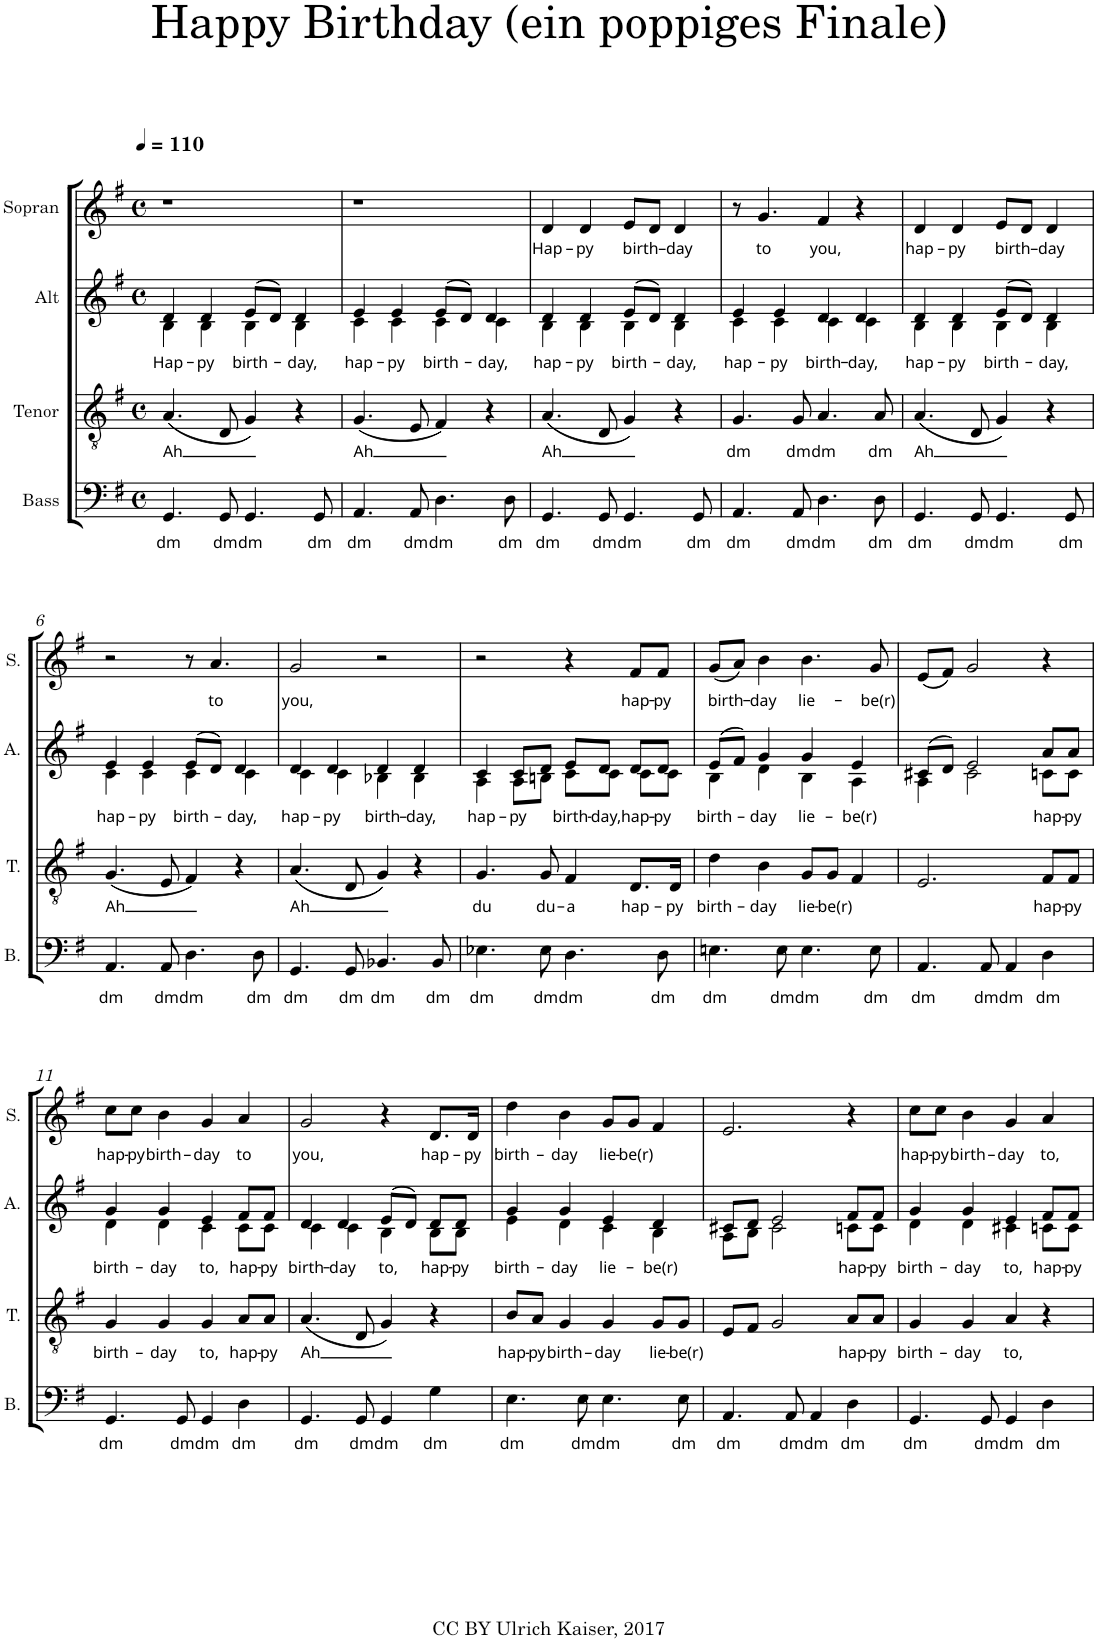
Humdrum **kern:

**kern	**text	**kern	**text	**kern	**text	**kern	**text
*part4	*part4	*part3	*part3	*part2	*part2	*part1	*part1
*staff4	*staff4	*staff3	*staff3	*staff2	*staff2	*staff1	*staff1
*I"Bass	*	*I"Tenor	*	*I"Alt	*	*I"Sopran	*
*I'B.	*	*I'T.	*	*I'A.	*	*I'S.	*
*clefF4	*	*clefGv2	*	*clefG2	*	*clefG2	*
*k[f#]	*	*k[f#]	*	*k[f#]	*	*k[f#]	*
*G:	*	*G:	*	*G:	*	*G:	*
*M4/4	*	*M4/4	*	*M4/4	*	*M4/4	*
*met(c)	*	*met(c)	*	*met(c)	*	*met(c)	*
*MM110	*	*MM110	*	*MM110	*	*MM110	*
=1	=1	=1	=1	=1	=1	=1	=1
!	!LO:LY:b	!	!LO:LY:b	!	!LO:LY:b	!	!
*	*	*	*	*^	*	*	*
4.GG/	dm	(4.A/	Ah	4d/	4B\	Hap-	1r	.
!	!	!	!	!	!	!LO:LY:b	!	!
.	.	.	.	4d/	4B\	-py	.	.
!	!LO:LY:b	!	!	!	!	!	!	!
8GG/	dm	8D/	.	.	.	.	.	.
!	!LO:LY:b	!	!	!	!	!LO:LY:b	!	!
4.GG/	dm	4G/)	.	(8e/L	4B\	birth-	.	.
.	.	.	.	8d/J)	.	.	.	.
!	!	!	!	!	!	!LO:LY:b	!	!
.	.	4r	.	4d/	4B\	-day,	.	.
!	!LO:LY:b	!	!	!	!	!	!	!
8GG/	dm	.	.	.	.	.	.	.
=2	=2	=2	=2	=2	=2	=2	=2	=2
!	!LO:LY:b	!	!LO:LY:b	!	!	!LO:LY:b	!	!
4.AA/	dm	(4.G/	Ah	4e/	4c\	hap-	1r	.
!	!	!	!	!	!	!LO:LY:b	!	!
.	.	.	.	4e/	4c\	-py	.	.
!	!LO:LY:b	!	!	!	!	!	!	!
8AA/	dm	8E/	.	.	.	.	.	.
!	!LO:LY:b	!	!	!	!	!LO:LY:b	!	!
4.D\	dm	4F#/)	.	(8e/L	4c\	birth-	.	.
.	.	.	.	8d/J)	.	.	.	.
!	!	!	!	!	!	!LO:LY:b	!	!
.	.	4r	.	4d/	4c\	-day,	.	.
!	!LO:LY:b	!	!	!	!	!	!	!
8D\	dm	.	.	.	.	.	.	.
=3	=3	=3	=3	=3	=3	=3	=3	=3
!	!LO:LY:b	!	!LO:LY:b	!	!	!LO:LY:b	!	!LO:LY:b
4.GG/	dm	(4.A/	Ah	4d/	4B\	hap-	4d/	Hap-
!	!	!	!	!	!	!LO:LY:b	!	!LO:LY:b
.	.	.	.	4d/	4B\	-py	4d/	-py
!	!LO:LY:b	!	!	!	!	!	!	!
8GG/	dm	8D/	.	.	.	.	.	.
!	!LO:LY:b	!	!	!	!	!LO:LY:b	!	!LO:LY:b
4.GG/	dm	4G/)	.	(8e/L	4B\	birth-	8e/L	birth-
.	.	.	.	8d/J)	.	.	8d/J	.
!	!	!	!	!	!	!LO:LY:b	!	!LO:LY:b
.	.	4r	.	4d/	4B\	-day,	4d/	-day
!	!LO:LY:b	!	!	!	!	!	!	!
8GG/	dm	.	.	.	.	.	.	.
=4	=4	=4	=4	=4	=4	=4	=4	=4
!	!LO:LY:b	!	!LO:LY:b	!	!	!LO:LY:b	!	!
4.AA/	dm	4.G/	dm	4e/	4c\	hap-	8r	.
!	!	!	!	!	!	!	!	!LO:LY:b
.	.	.	.	.	.	.	4.g/	to
!	!	!	!	!	!	!LO:LY:b	!	!
.	.	.	.	4e/	4c\	-py	.	.
!	!LO:LY:b	!	!LO:LY:b	!	!	!	!	!
8AA/	dm	8G/	dm	.	.	.	.	.
!	!LO:LY:b	!	!LO:LY:b	!	!	!LO:LY:b	!	!LO:LY:b
4.D\	dm	4.A/	dm	4d/	4c\	birth-	4f#/	you,
!	!	!	!	!	!	!LO:LY:b	!	!
.	.	.	.	4d/	4c\	-day,	4r	.
!	!LO:LY:b	!	!LO:LY:b	!	!	!	!	!
8D\	dm	8A/	dm	.	.	.	.	.
=5	=5	=5	=5	=5	=5	=5	=5	=5
!	!LO:LY:b	!	!LO:LY:b	!	!	!LO:LY:b	!	!LO:LY:b
4.GG/	dm	(4.A/	Ah	4d/	4B\	hap-	4d/	hap-
!	!	!	!	!	!	!LO:LY:b	!	!LO:LY:b
.	.	.	.	4d/	4B\	-py	4d/	-py
!	!LO:LY:b	!	!	!	!	!	!	!
8GG/	dm	8D/	.	.	.	.	.	.
!	!LO:LY:b	!	!	!	!	!LO:LY:b	!	!LO:LY:b
4.GG/	dm	4G/)	.	(8e/L	4B\	birth-	8e/L	birth-
.	.	.	.	8d/J)	.	.	8d/J	.
!	!	!	!	!	!	!LO:LY:b	!	!LO:LY:b
.	.	4r	.	4d/	4B\	-day,	4d/	-day
!	!LO:LY:b	!	!	!	!	!	!	!
8GG/	dm	.	.	.	.	.	.	.
!!LO:LB:g=z
=6	=6	=6	=6	=6	=6	=6	=6	=6
!	!LO:LY:b	!	!LO:LY:b	!	!	!LO:LY:b	!	!
4.AA/	dm	(4.G/	Ah	4e/	4c\	hap-	2r	.
!	!	!	!	!	!	!LO:LY:b	!	!
.	.	.	.	4e/	4c\	-py	.	.
!	!LO:LY:b	!	!	!	!	!	!	!
8AA/	dm	8E/	.	.	.	.	.	.
!	!LO:LY:b	!	!	!	!	!LO:LY:b	!	!
4.D\	dm	4F#/)	.	(8e/L	4c\	birth-	8r	.
!	!	!	!	!	!	!	!	!LO:LY:b
.	.	.	.	8d/J)	.	.	4.a/	to
!	!	!	!	!	!	!LO:LY:b	!	!
.	.	4r	.	4d/	4c\	-day,	.	.
!	!LO:LY:b	!	!	!	!	!	!	!
8D\	dm	.	.	.	.	.	.	.
=7	=7	=7	=7	=7	=7	=7	=7	=7
!	!LO:LY:b	!	!LO:LY:b	!	!	!LO:LY:b	!	!LO:LY:b
4.GG/	dm	(4.A/	Ah	4d/	4c\	hap-	2g/	you,
!	!	!	!	!	!	!LO:LY:b	!	!
.	.	.	.	4d/	4c\	-py	.	.
!	!LO:LY:b	!	!	!	!	!	!	!
8GG/	dm	8D/	.	.	.	.	.	.
!	!LO:LY:b	!	!	!	!	!LO:LY:b	!	!
4.BB-X/	dm	4G/)	.	4d/	4B-X\	birth-	2r	.
!	!	!	!	!	!	!LO:LY:b	!	!
.	.	4r	.	4d/	4B-\	-day,	.	.
!	!LO:LY:b	!	!	!	!	!	!	!
8BB-/	dm	.	.	.	.	.	.	.
=8	=8	=8	=8	=8	=8	=8	=8	=8
!	!LO:LY:b	!	!LO:LY:b	!	!	!LO:LY:b	!	!
4.E-X\	dm	4.G/	du	4c/	4A\	hap-	2r	.
!	!	!	!	!	!	!LO:LY:b	!	!
.	.	.	.	8c/L	8A\L	-py	.	.
!	!LO:LY:b	!	!LO:LY:b	!	!	!	!	!
8E-\	dm	8G/	du-	8d/J	8Bn\J	.	.	.
!	!LO:LY:b	!	!LO:LY:b	!	!	!LO:LY:b	!	!
4.D\	dm	4F#/	-a	8e/L	8c\L	birth-	4r	.
!	!	!	!	!	!	!LO:LY:b	!	!
.	.	.	.	8d/J	8c\J	-day,	.	.
!	!	!	!LO:LY:b	!	!	!LO:LY:b	!	!LO:LY:b
.	.	8.D/L	hap-	8d/L	8c\L	hap-	8f#/L	hap-
!	!LO:LY:b	!	!	!	!	!LO:LY:b	!	!LO:LY:b
8D\	dm	.	.	8d/J	8c\J	-py	8f#/J	-py
!	!	!	!LO:LY:b	!	!	!	!	!
.	.	16D/Jk	-py	.	.	.	.	.
=9	=9	=9	=9	=9	=9	=9	=9	=9
!	!LO:LY:b	!	!LO:LY:b	!	!	!LO:LY:b	!	!LO:LY:b
4.En\	dm	4d\	birth-	(8e/L	4B\	birth-	(8g/L	birth-
.	.	.	.	8f#/J)	.	.	8a/J)	.
!	!	!	!LO:LY:b	!	!	!LO:LY:b	!	!LO:LY:b
.	.	4B\	-day	4g/	4d\	-day	4b\	-day
!	!LO:LY:b	!	!	!	!	!	!	!
8E\	dm	.	.	.	.	.	.	.
!	!LO:LY:b	!	!LO:LY:b	!	!	!LO:LY:b	!	!LO:LY:b
4.E\	dm	8G/L	lie-	4g/	4B\	lie-	4.b\	lie-
!	!	!	!LO:LY:b	!	!	!	!	!
.	.	8G/J	-be(r)	.	.	.	.	.
!	!	!	!	!	!	!LO:LY:b	!	!
.	.	4F#/	.	4e/	4A\	-be(r)	.	.
!	!LO:LY:b	!	!	!	!	!	!	!LO:LY:b
8E\	dm	.	.	.	.	.	8g/	-be(r)
=10	=10	=10	=10	=10	=10	=10	=10	=10
!	!LO:LY:b	!	!	!	!	!	!	!
4.AA/	dm	2.E/	.	(8c#X/L	4A\	.	(8e/L	.
.	.	.	.	8d/J)	.	.	8f#/J)	.
.	.	.	.	2e/	2c#\	.	2g/	.
!	!LO:LY:b	!	!	!	!	!	!	!
8AA/	dm	.	.	.	.	.	.	.
!	!LO:LY:b	!	!	!	!	!	!	!
4AA/	dm	.	.	.	.	.	.	.
!	!LO:LY:b	!	!LO:LY:b	!	!	!LO:LY:b	!	!
4D\	dm	8F#/L	hap-	8a/L	8cn\L	hap-	4r	.
!	!	!	!LO:LY:b	!	!	!LO:LY:b	!	!
.	.	8F#/J	-py	8a/J	8c\J	-py	.	.
!!LO:LB:g=z
=11	=11	=11	=11	=11	=11	=11	=11	=11
!	!LO:LY:b	!	!LO:LY:b	!	!	!LO:LY:b	!	!LO:LY:b
4.GG/	dm	4G/	birth-	4g/	4d\	birth-	8cc\L	hap-
!	!	!	!	!	!	!	!	!LO:LY:b
.	.	.	.	.	.	.	8cc\J	-py
!	!	!	!LO:LY:b	!	!	!LO:LY:b	!	!LO:LY:b
.	.	4G/	-day	4g/	4d\	-day	4b\	birth-
!	!LO:LY:b	!	!	!	!	!	!	!
8GG/	dm	.	.	.	.	.	.	.
!	!LO:LY:b	!	!LO:LY:b	!	!	!LO:LY:b	!	!LO:LY:b
4GG/	dm	4G/	to,	4e/	4c\	to,	4g/	-day
!	!LO:LY:b	!	!LO:LY:b	!	!	!LO:LY:b	!	!LO:LY:b
4D\	dm	8A/L	hap-	8f#/L	8c\L	hap-	4a/	to
!	!	!	!LO:LY:b	!	!	!LO:LY:b	!	!
.	.	8A/J	-py	8f#/J	8c\J	-py	.	.
=12	=12	=12	=12	=12	=12	=12	=12	=12
!	!LO:LY:b	!	!LO:LY:b	!	!	!LO:LY:b	!	!LO:LY:b
4.GG/	dm	(4.A/	Ah	4d/	4c\	birth-	2g/	you,
!	!	!	!	!	!	!LO:LY:b	!	!
.	.	.	.	4d/	4c\	-day	.	.
!	!LO:LY:b	!	!	!	!	!	!	!
8GG/	dm	8D/	.	.	.	.	.	.
!	!LO:LY:b	!	!	!	!	!LO:LY:b	!	!
4GG/	dm	4G/)	.	(8e/L	4B\	to,	4r	.
.	.	.	.	8d/J)	.	.	.	.
!	!LO:LY:b	!	!	!	!	!LO:LY:b	!	!LO:LY:b
4G\	dm	4r	.	8d/L	8B\L	hap-	8.d/L	hap-
!	!	!	!	!	!	!LO:LY:b	!	!
.	.	.	.	8d/J	8B\J	-py	.	.
!	!	!	!	!	!	!	!	!LO:LY:b
.	.	.	.	.	.	.	16d/Jk	-py
=13	=13	=13	=13	=13	=13	=13	=13	=13
!	!LO:LY:b	!	!LO:LY:b	!	!	!LO:LY:b	!	!LO:LY:b
4.E\	dm	8B/L	hap-	4g/	4e\	birth-	4dd\	birth-
!	!	!	!LO:LY:b	!	!	!	!	!
.	.	8A/J	-py	.	.	.	.	.
!	!	!	!LO:LY:b	!	!	!LO:LY:b	!	!LO:LY:b
.	.	4G/	birth-	4g/	4d\	-day	4b\	-day
!	!LO:LY:b	!	!	!	!	!	!	!
8E\	dm	.	.	.	.	.	.	.
!	!LO:LY:b	!	!LO:LY:b	!	!	!LO:LY:b	!	!LO:LY:b
4.E\	dm	4G/	-day	4e/	4c\	lie-	8g/L	lie-
!	!	!	!	!	!	!	!	!LO:LY:b
.	.	.	.	.	.	.	8g/J	-be(r)
!	!	!	!LO:LY:b	!	!	!LO:LY:b	!	!
.	.	8G/L	lie-	4d/	4B\	-be(r)	4f#/	.
!	!LO:LY:b	!	!LO:LY:b	!	!	!	!	!
8E\	dm	8G/J	-be(r)	.	.	.	.	.
=14	=14	=14	=14	=14	=14	=14	=14	=14
!	!LO:LY:b	!	!	!	!	!	!	!
4.AA/	dm	8E/L	.	8c#X/L	8A\L	.	2.e/	.
.	.	8F#/J	.	8d/J	8B\J	.	.	.
.	.	2G/	.	2e/	2c#\	.	.	.
!	!LO:LY:b	!	!	!	!	!	!	!
8AA/	dm	.	.	.	.	.	.	.
!	!LO:LY:b	!	!	!	!	!	!	!
4AA/	dm	.	.	.	.	.	.	.
!	!LO:LY:b	!	!LO:LY:b	!	!	!LO:LY:b	!	!
4D\	dm	8A/L	hap-	8f#/L	8cn\L	hap-	4r	.
!	!	!	!LO:LY:b	!	!	!LO:LY:b	!	!
.	.	8A/J	-py	8f#/J	8c\J	-py	.	.
=15	=15	=15	=15	=15	=15	=15	=15	=15
!	!LO:LY:b	!	!LO:LY:b	!	!	!LO:LY:b	!	!LO:LY:b
4.GG/	dm	4G/	birth-	4g/	4d\	birth-	8cc\L	hap-
!	!	!	!	!	!	!	!	!LO:LY:b
.	.	.	.	.	.	.	8cc\J	-py
!	!	!	!LO:LY:b	!	!	!LO:LY:b	!	!LO:LY:b
.	.	4G/	-day	4g/	4d\	-day	4b\	birth-
!	!LO:LY:b	!	!	!	!	!	!	!
8GG/	dm	.	.	.	.	.	.	.
!	!LO:LY:b	!	!LO:LY:b	!	!	!LO:LY:b	!	!LO:LY:b
4GG/	dm	4A/	to,	4e/	4c#X\	to,	4g/	-day
!	!LO:LY:b	!	!	!	!	!LO:LY:b	!	!LO:LY:b
4D\	dm	4r	.	8f#/L	8cn\L	hap-	4a/	to,
!	!	!	!	!	!	!LO:LY:b	!	!
.	.	.	.	8f#/J	8c\J	-py	.	.
*	*	*	*	*v	*v	*	*	*
=	=	=	=	=	=	=	=
*-	*-	*-	*-	*-	*-	*-	*-
